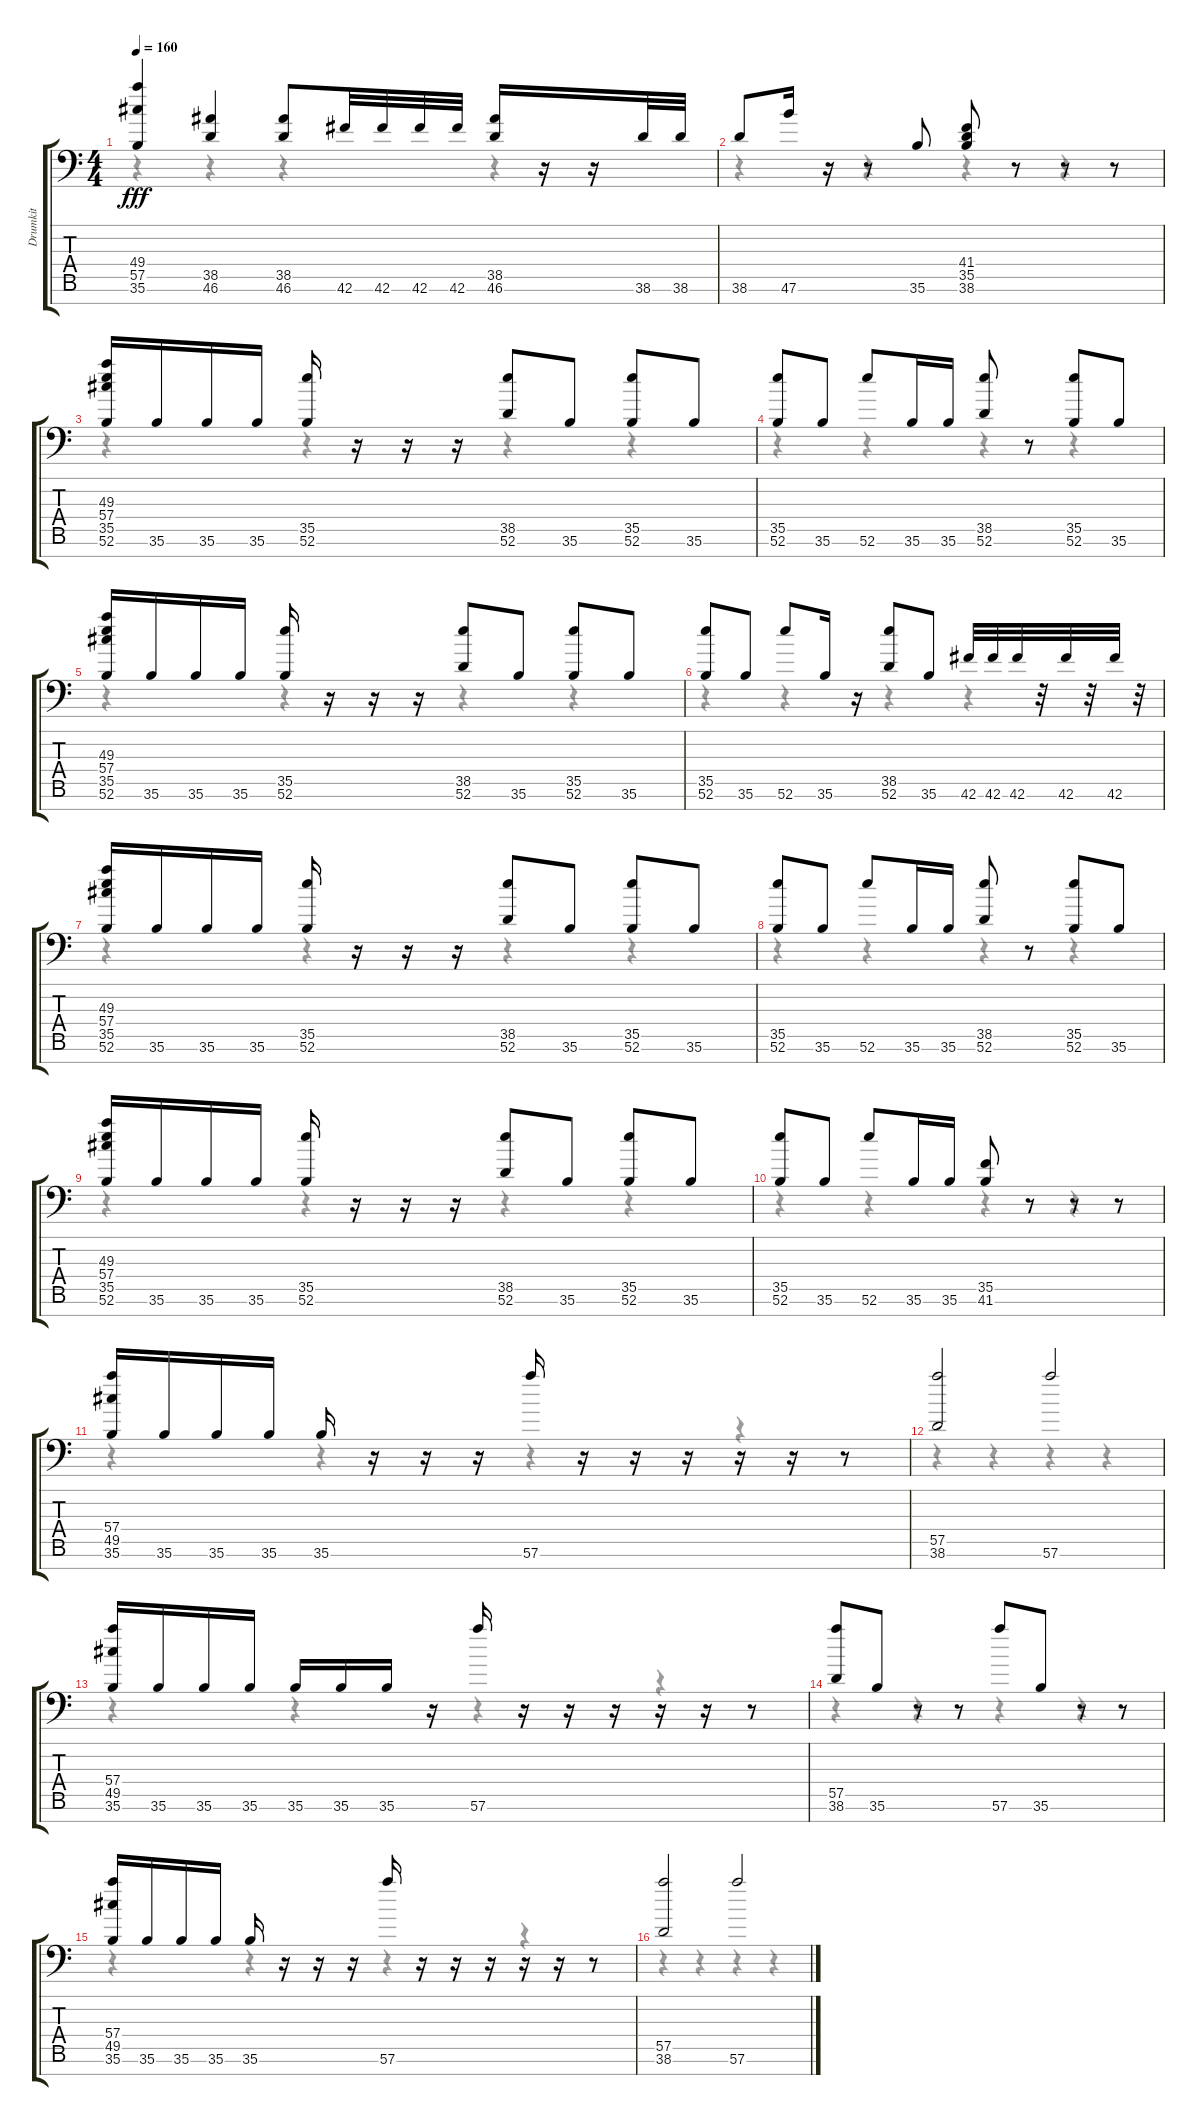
\track ("Drumkit" "Drumkit") {instrument acousticgrandpiano}
\staff {score tabs}
\tuning (C-1 C-1 C-1 C-1 C-1 C-1 C-1) {hide}
\voice
\ts (4 4)
\tempo 160
\clef f4
\ks c
(49.4 57.5 35.6).4{dy fff} (38.5 46.6).4 (38.5 46.6).8 42.6.32 42.6.32 42.6.32 42.6.32 (38.5 46.6).16 r.16 r.16 38.6.32 38.6.32 |
38.6.8 47.6.16 r.16 r.8 35.6.8 (41.4 35.5 38.6).8 r.8 r.8 r.8 |
(49.3 57.4 35.5 52.6).16 35.6.16 35.6.16 35.6.16 (35.5 52.6).16 r.16 r.16 r.16 (38.5 52.6).8 35.6.8 (35.5 52.6).8 35.6.8 |
(35.5 52.6).8 35.6.8 52.6.8 35.6.16 35.6.16 (38.5 52.6).8 r.8 (35.5 52.6).8 35.6.8 |
(49.3 57.4 35.5 52.6).16 35.6.16 35.6.16 35.6.16 (35.5 52.6).16 r.16 r.16 r.16 (38.5 52.6).8 35.6.8 (35.5 52.6).8 35.6.8 |
(35.5 52.6).8 35.6.8 52.6.8 35.6.16 r.16 (38.5 52.6).8 35.6.8 42.6.32 42.6.32 42.6.32 r.32 42.6.32 r.32 42.6.32 r.32 |
(49.3 57.4 35.5 52.6).16 35.6.16 35.6.16 35.6.16 (35.5 52.6).16 r.16 r.16 r.16 (38.5 52.6).8 35.6.8 (35.5 52.6).8 35.6.8 |
(35.5 52.6).8 35.6.8 52.6.8 35.6.16 35.6.16 (38.5 52.6).8 r.8 (35.5 52.6).8 35.6.8 |
(49.3 57.4 35.5 52.6).16 35.6.16 35.6.16 35.6.16 (35.5 52.6).16 r.16 r.16 r.16 (38.5 52.6).8 35.6.8 (35.5 52.6).8 35.6.8 |
(35.5 52.6).8 35.6.8 52.6.8 35.6.16 35.6.16 (35.5 41.6).8 r.8 r.8 r.8 |
(57.4 49.5 35.6).16 35.6.16 35.6.16 35.6.16 35.6.16 r.16 r.16 r.16 57.6.16 r.16 r.16 r.16 r.16 r.16 r.8 |
(57.5 38.6).2 57.6.2 |
(57.4 49.5 35.6).16 35.6.16 35.6.16 35.6.16 35.6.16 35.6.16 35.6.16 r.16 57.6.16 r.16 r.16 r.16 r.16 r.16 r.8 |
(57.5 38.6).8 35.6.8 r.8 r.8 57.6.8 35.6.8 r.8 r.8 |
(57.4 49.5 35.6).16 35.6.16 35.6.16 35.6.16 35.6.16 r.16 r.16 r.16 57.6.16 r.16 r.16 r.16 r.16 r.16 r.8 |
(57.5 38.6).2 57.6.2
\voice
\clef f4
\ottava regular
\simile none
\ks c
r.4{dy f} r.4 r.4 r.4 |
r.4 r.4 r.4 r.4 |
r.4 r.4 r.4 r.4 |
r.4 r.4 r.4 r.4 |
r.4 r.4 r.4 r.4 |
r.4 r.4 r.4 r.4 |
r.4 r.4 r.4 r.4 |
r.4 r.4 r.4 r.4 |
r.4 r.4 r.4 r.4 |
r.4 r.4 r.4 r.4 |
r.4 r.4 r.4 r.4 |
r.4 r.4 r.4 r.4 |
r.4 r.4 r.4 r.4 |
r.4 r.4 r.4 r.4 |
r.4 r.4 r.4 r.4 |
r.4 r.4 r.4 r.4
